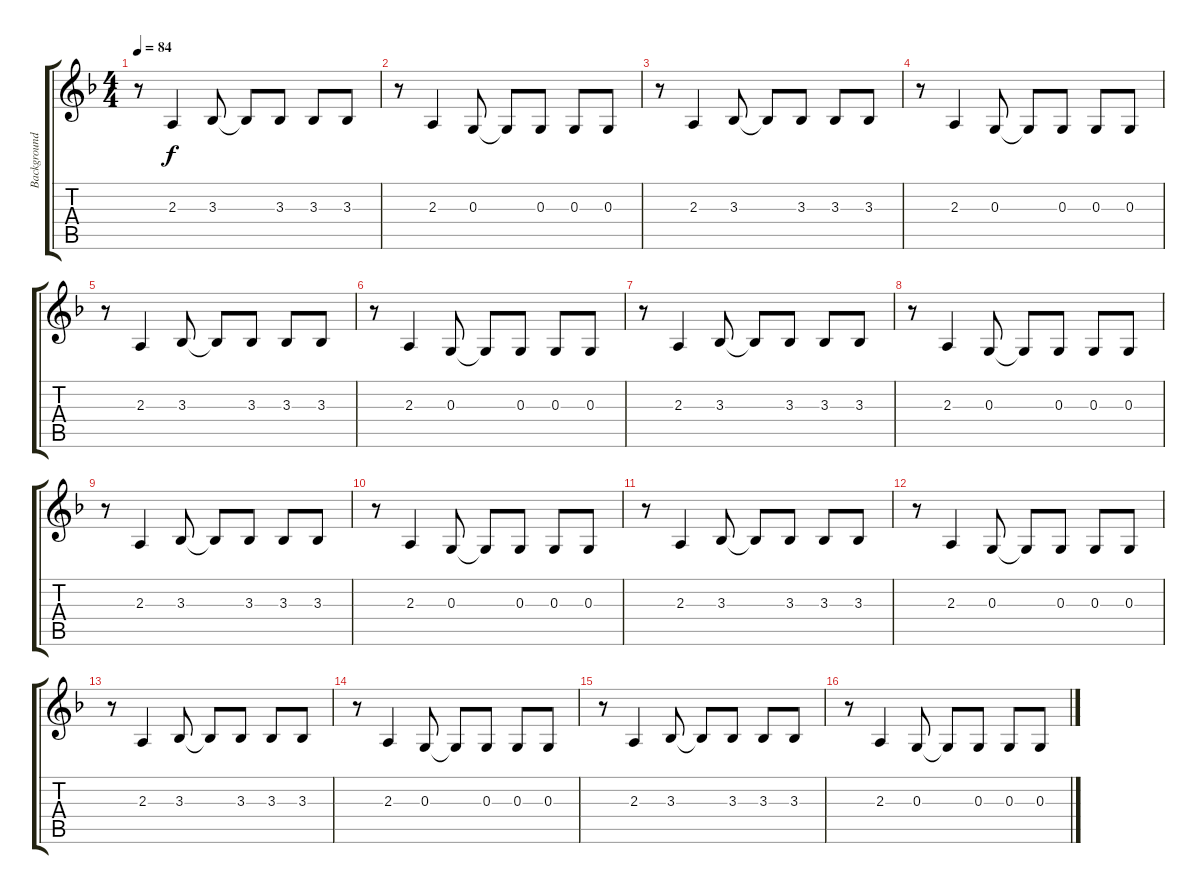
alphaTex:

\track ("Background Vocals" "Background") {instrument sopranosax}
\staff {score tabs}
\tuning (E4 B3 G3 D3 A2 E2) {hide}
\ts (4 4)
\tempo 84
\clef g2
\ks f
r.8{dy f} 2.3.4 3.3.8 3.3{t}.8 3.3.8 3.3.8 3.3.8 |
r.8 2.3.4 0.3.8 0.3{t}.8 0.3.8 0.3.8 0.3.8 |
r.8 2.3.4 3.3.8 3.3{t}.8 3.3.8 3.3.8 3.3.8 |
r.8 2.3.4 0.3.8 0.3{t}.8 0.3.8 0.3.8 0.3.8 |
r.8 2.3.4 3.3.8 3.3{t}.8 3.3.8 3.3.8 3.3.8 |
r.8 2.3.4 0.3.8 0.3{t}.8 0.3.8 0.3.8 0.3.8 |
r.8{volume 6} 2.3.4 3.3.8 3.3{t}.8 3.3.8 3.3.8 3.3.8 |
r.8{volume 5} 2.3.4 0.3.8 0.3{t}.8 0.3.8 0.3.8 0.3.8 |
r.8{volume 4} 2.3.4 3.3.8 3.3{t}.8 3.3.8 3.3.8 3.3.8 |
r.8{volume 4} 2.3.4 0.3.8 0.3{t}.8 0.3.8 0.3.8 0.3.8 |
r.8{volume 3} 2.3.4 3.3.8 3.3{t}.8 3.3.8 3.3.8 3.3.8 |
r.8{volume 3} 2.3.4 0.3.8 0.3{t}.8 0.3.8 0.3.8 0.3.8 |
r.8{volume 2} 2.3.4 3.3.8 3.3{t}.8 3.3.8 3.3.8 3.3.8 |
r.8{volume 2} 2.3.4 0.3.8 0.3{t}.8 0.3.8 0.3.8 0.3.8 |
r.8{volume 1} 2.3.4 3.3.8 3.3{t}.8 3.3.8 3.3.8 3.3.8 |
r.8{volume 1} 2.3.4 0.3.8 0.3{t}.8 0.3.8 0.3.8 0.3.8
